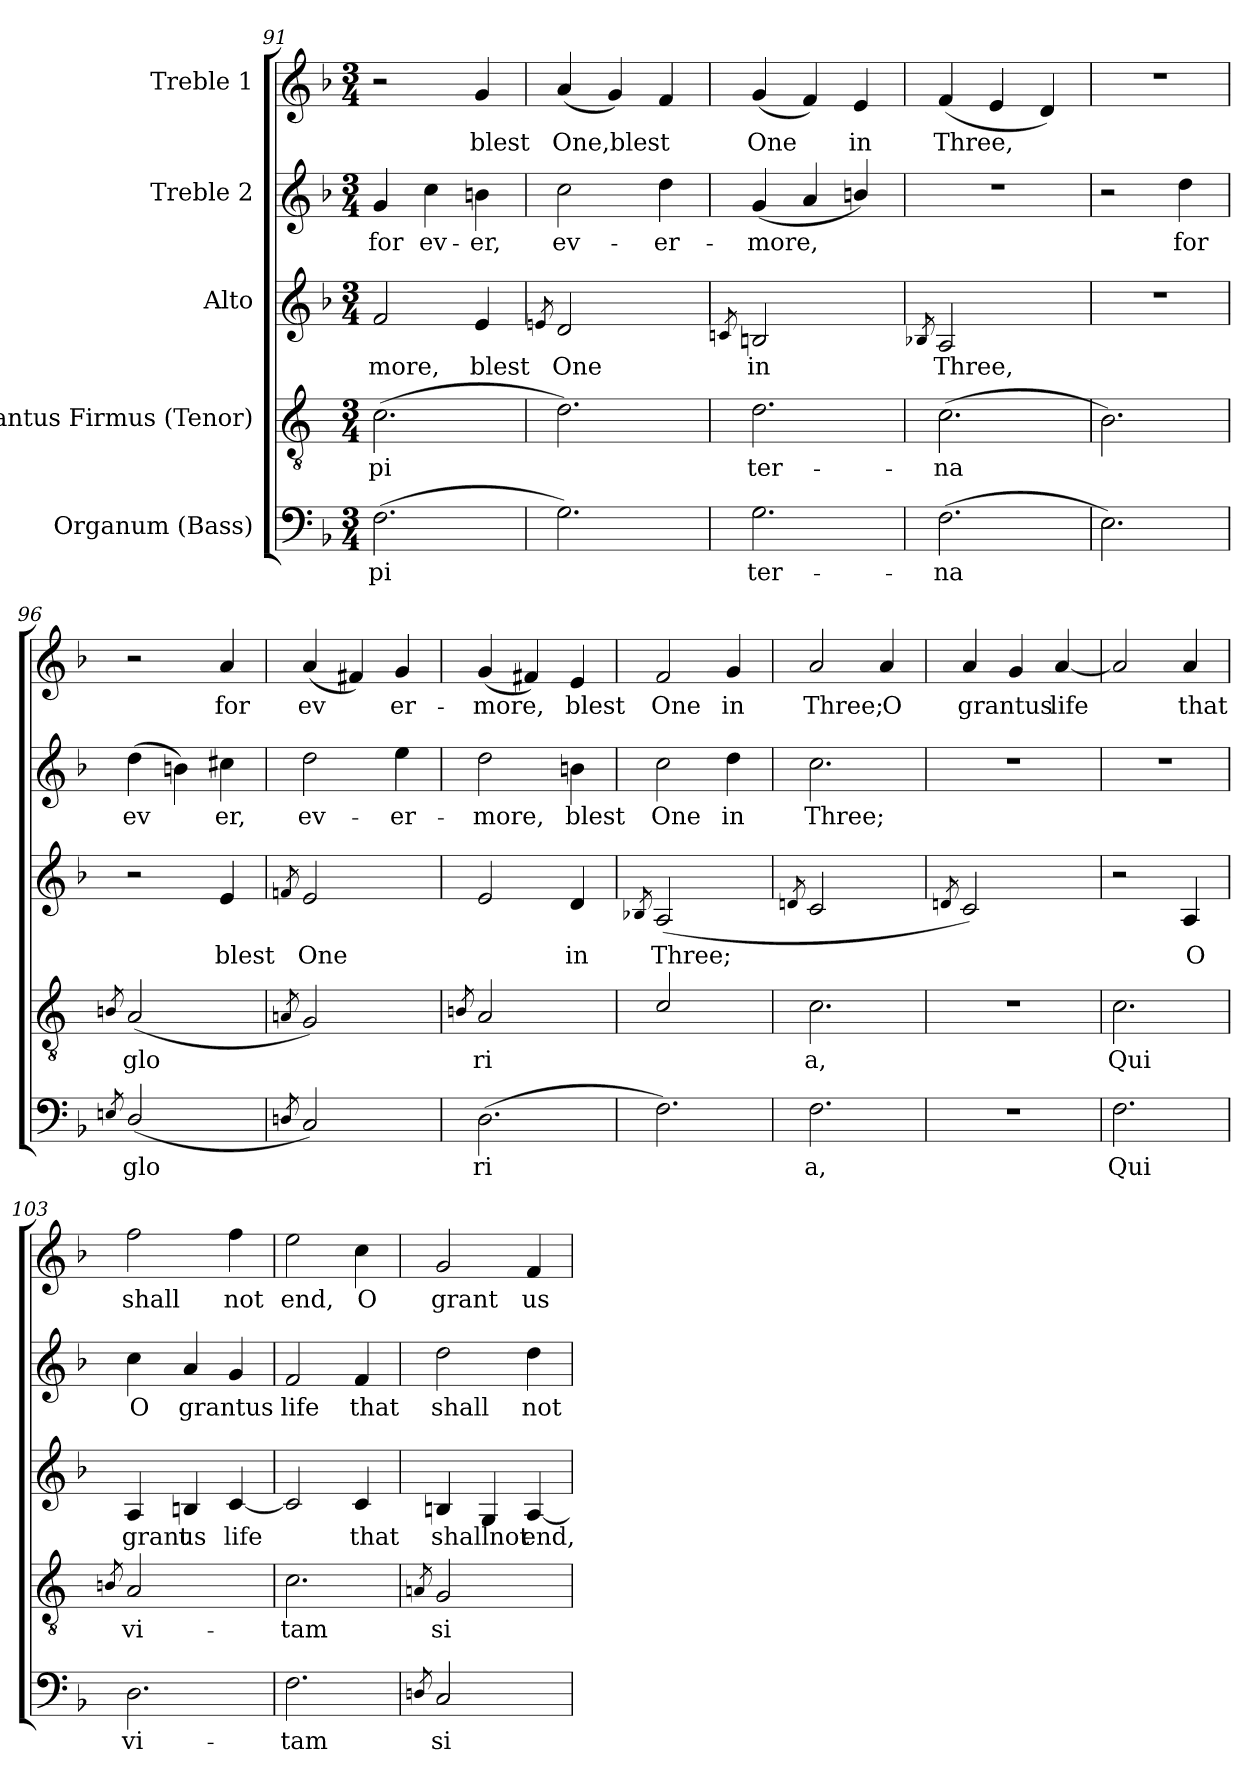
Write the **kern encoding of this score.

**kern	**text	**kern	**text	**kern	**text	**kern	**text	**kern	**text
*part5	*part5	*part4	*part4	*part3	*part3	*part2	*part2	*part1	*part1
*staff5	*staff5	*staff4	*staff4	*staff3	*staff3	*staff2	*staff2	*staff1	*staff1
*I"Organum (Bass)	*	*I"Cantus Firmus (Tenor)	*	*I"Alto	*	*I"Treble 2	*	*I"Treble 1	*
*clefF4	*	*clefGv2	*	*clefG2	*	*clefG2	*	*clefG2	*
*	*	*ITrd-3c-5	*	*	*	*	*	*	*
*k[b-]	*	*k[b-]	*	*k[b-]	*	*k[b-]	*	*k[b-]	*
*F:	*	*F:	*	*F:	*	*F:	*	*F:	*
*M3/4	*	*M3/4	*	*M3/4	*	*M3/4	*	*M3/4	*
=91	=91	=91	=91	=91	=91	=91	=91	=91	=91
!	!LO:LY:b:cj	!	!LO:LY:b:cj	!	!LO:LY:b:cj	!	!LO:LY:b:cj	!	!
(>2.F\	-pi-	(>2.f\	-pi-	2f/	-more,	4g/	for	2r	.
!	!	!	!	!	!	!	!LO:LY:b:cj	!	!
.	.	.	.	.	.	4cc\	ev-	.	.
!	!	!	!	!	!LO:LY:b:cj	!	!LO:LY:b:cj	!	!LO:LY:b:cj
.	.	.	.	4e/	blest	4bn\	-er,	4g/	blest
=92	=92	=92	=92	=92	=92	=92	=92	=92	=92
.	.	.	.	8qen/	.	.	.	.	.
!	!LO:LY:b:cj	!	!LO:LY:b:cj	!	!LO:LY:b:cj	!	!LO:LY:b:cj	!	!LO:LY:b:cj
2.G\)	--	2.g\)	--	2d/	One	2cc\	ev-	(<4a/	One,blest
!	!	!	!	!	!	!	!	!	!LO:LY:b:cj
.	.	.	.	.	.	.	.	4g/)	.
!	!	!	!	!	!	!	!LO:LY:b:cj	!	!LO:LY:b:cj
.	.	.	.	4ryy	.	4dd\	-er-	4f/	.
!!LO:PB:g=z
=93	=93	=93	=93	=93	=93	=93	=93	=93	=93
.	.	.	.	8qcn/	.	.	.	.	.
!	!LO:LY:b:cj	!	!LO:LY:b:cj	!	!LO:LY:b:cj	!	!LO:LY:b:cj	!	!LO:LY:b:cj
2.G\	-ter-	2.g\	-ter-	2Bn/	in	(<4g/	-more,	(<4g/	One
!	!	!	!	!	!	!	!LO:LY:b:cj	!	!LO:LY:b:cj
.	.	.	.	.	.	4a/	.	4f/)	.
!	!	!	!	!	!	!	!LO:LY:b:cj	!	!LO:LY:b:cj
.	.	.	.	4ryy	.	4bn/)	.	4e/	in
=94	=94	=94	=94	=94	=94	=94	=94	=94	=94
.	.	.	.	8qB-X/	.	.	.	.	.
!	!LO:LY:b:cj	!	!LO:LY:b:cj	!	!LO:LY:b:cj	!	!	!	!LO:LY:b:cj
(>2.F\	-na	(>2.f\	-na	2A/	Three,	2.r	.	(<4f/	Three,
!	!	!	!	!	!	!	!	!	!LO:LY:b:cj
.	.	.	.	.	.	.	.	4e/	.
!	!	!	!	!	!	!	!	!	!LO:LY:b:cj
.	.	.	.	4ryy	.	.	.	4d/)	.
=95	=95	=95	=95	=95	=95	=95	=95	=95	=95
!	!LO:LY:b:cj	!	!LO:LY:b:cj	!	!	!	!	!	!
2.E\)	.	2.e\)	.	2.r	.	2r	.	2.r	.
!	!	!	!	!	!	!	!LO:LY:b:cj	!	!
.	.	.	.	.	.	4dd\	for	.	.
=96	=96	=96	=96	=96	=96	=96	=96	=96	=96
8qEn/	.	8qen/	.	.	.	.	.	.	.
!	!LO:LY:b:cj	!	!LO:LY:b:cj	!	!	!	!LO:LY:b:cj	!	!
(<2D/	glo-	(<2d/	glo-	2r	.	(>4dd\	ev-	2r	.
!	!	!	!	!	!	!	!LO:LY:b:cj	!	!
.	.	.	.	.	.	4bn\)	--	.	.
!	!	!	!	!	!LO:LY:b:cj	!	!LO:LY:b:cj	!	!LO:LY:b:cj
4ryy	.	4ryy	.	4e/	blest	4cc#X\	-er,	4a/	for
=97	=97	=97	=97	=97	=97	=97	=97	=97	=97
8qDn/	.	8qdn/	.	8qfn/	.	.	.	.	.
!	!LO:LY:b:cj	!	!LO:LY:b:cj	!	!LO:LY:b:cj	!	!LO:LY:b:cj	!	!LO:LY:b:cj
2C/)	--	2c/)	--	2e/	One	2dd\	ev-	(<4a/	ev-
!	!	!	!	!	!	!	!	!	!LO:LY:b:cj
.	.	.	.	.	.	.	.	4f#X/)	--
!	!	!	!	!	!	!	!LO:LY:b:cj	!	!LO:LY:b:cj
4ryy	.	4ryy	.	4ryy	.	4ee\	-er-	4g/	-er-
=98	=98	=98	=98	=98	=98	=98	=98	=98	=98
.	.	8qen/	.	.	.	.	.	.	.
!	!LO:LY:b:cj	!	!LO:LY:b:cj	!	!LO:LY:b:cj	!	!LO:LY:b:cj	!	!LO:LY:b:cj
(>2.D\	-ri-	2d/	-ri-	2e/	.	2dd\	-more,	(<4g/	-more,
!	!	!	!	!	!	!	!	!	!LO:LY:b:cj
.	.	.	.	.	.	.	.	4f#X/)	.
!	!	!	!	!	!LO:LY:b:cj	!	!LO:LY:b:cj	!	!LO:LY:b:cj
.	.	4ryy	.	4d/	in	4bn\	blest	4e/	blest
=99	=99	=99	=99	=99	=99	=99	=99	=99	=99
.	.	.	.	8qB-X/	.	.	.	.	.
!	!LO:LY:b:cj	!	!LO:LY:b:cj	!	!LO:LY:b:cj	!	!LO:LY:b:cj	!	!LO:LY:b:cj
2.F\)	--	2f/	--	(<2A/	Three;	2cc\	One	2f/	One
!	!	!	!	!	!	!	!LO:LY:b:cj	!	!LO:LY:b:cj
.	.	4ryy	.	4ryy	.	4dd\	in	4g/	in
=100	=100	=100	=100	=100	=100	=100	=100	=100	=100
.	.	.	.	8qdn/	.	.	.	.	.
!	!LO:LY:b:cj	!	!LO:LY:b:cj	!	!LO:LY:b:cj	!	!LO:LY:b:cj	!	!LO:LY:b:cj
2.F\	-a,	2.f\	-a,	2c/	.	2.cc\	Three;	2a/	Three;
!	!	!	!	!	!	!	!	!	!LO:LY:b:cj
.	.	.	.	4ryy	.	.	.	4a/	O
!!LO:LB:g=z
=101!	=101!	=101!	=101!	=101!	=101!	=101!	=101!	=101!	=101!
.	.	.	.	8qdn/	.	.	.	.	.
!	!	!	!	!	!LO:LY:b:cj	!	!	!	!LO:LY:b:cj
2.r	.	2.r	.	2c/)	.	2.r	.	4a/	grantus
!	!	!	!	!	!	!	!	!	!LO:LY:b:cj
.	.	.	.	.	.	.	.	4g/	.
!	!	!	!	!	!	!	!	!	!LO:LY:b:cj
.	.	.	.	4ryy	.	.	.	[<4a/	life
=102	=102	=102	=102	=102	=102	=102	=102	=102	=102
!	!LO:LY:b:cj	!	!LO:LY:b:cj	!	!	!	!	!	!LO:LY:b:cj
2.F\	Qui	2.f\	Qui	2r	.	2.r	.	2a/]	.
!	!	!	!	!	!LO:LY:b:cj	!	!	!	!LO:LY:b:cj
.	.	.	.	4A/	O	.	.	4a/	that
=103	=103	=103	=103	=103	=103	=103	=103	=103	=103
.	.	8qen/	.	.	.	.	.	.	.
!	!LO:LY:b:cj	!	!LO:LY:b:cj	!	!LO:LY:b:cj	!	!LO:LY:b:cj	!	!LO:LY:b:cj
2.D\	vi-	2d/	vi-	4A/	grant	4cc\	O	2ff\	shall
!	!	!	!	!	!LO:LY:b:cj	!	!LO:LY:b:cj	!	!
.	.	.	.	4Bn/	us	4a/	grantus	.	.
!	!	!	!	!	!LO:LY:b:cj	!	!LO:LY:b:cj	!	!LO:LY:b:cj
.	.	4ryy	.	[<4c/	life	4g/	.	4ff\	not
=104	=104	=104	=104	=104	=104	=104	=104	=104	=104
!	!LO:LY:b:cj	!	!LO:LY:b:cj	!	!LO:LY:b:cj	!	!LO:LY:b:cj	!	!LO:LY:b:cj
2.F\	-tam	2.f\	-tam	2c/]	.	2f/	life	2ee\	end,
!	!	!	!	!	!LO:LY:b:cj	!	!LO:LY:b:cj	!	!LO:LY:b:cj
.	.	.	.	4c/	that	4f/	that	4cc\	O
=105	=105	=105	=105	=105	=105	=105	=105	=105	=105
8qDn/	.	8qdn/	.	.	.	.	.	.	.
!	!LO:LY:b:cj	!	!LO:LY:b:cj	!	!LO:LY:b:cj	!	!LO:LY:b:cj	!	!LO:LY:b:cj
2C/	si-	2c/	si-	4Bn/	shallnot	2dd\	shall	2g/	grant
!	!	!	!	!	!LO:LY:b:cj	!	!	!	!
.	.	.	.	4G/	.	.	.	.	.
!	!	!	!	!	!LO:LY:b:cj	!	!LO:LY:b:cj	!	!LO:LY:b:cj
4ryy	.	4ryy	.	[<4A/	end,	4dd\	not	4f/	us
=	=	=	=	=	=	=	=	=	=
*-	*-	*-	*-	*-	*-	*-	*-	*-	*-
